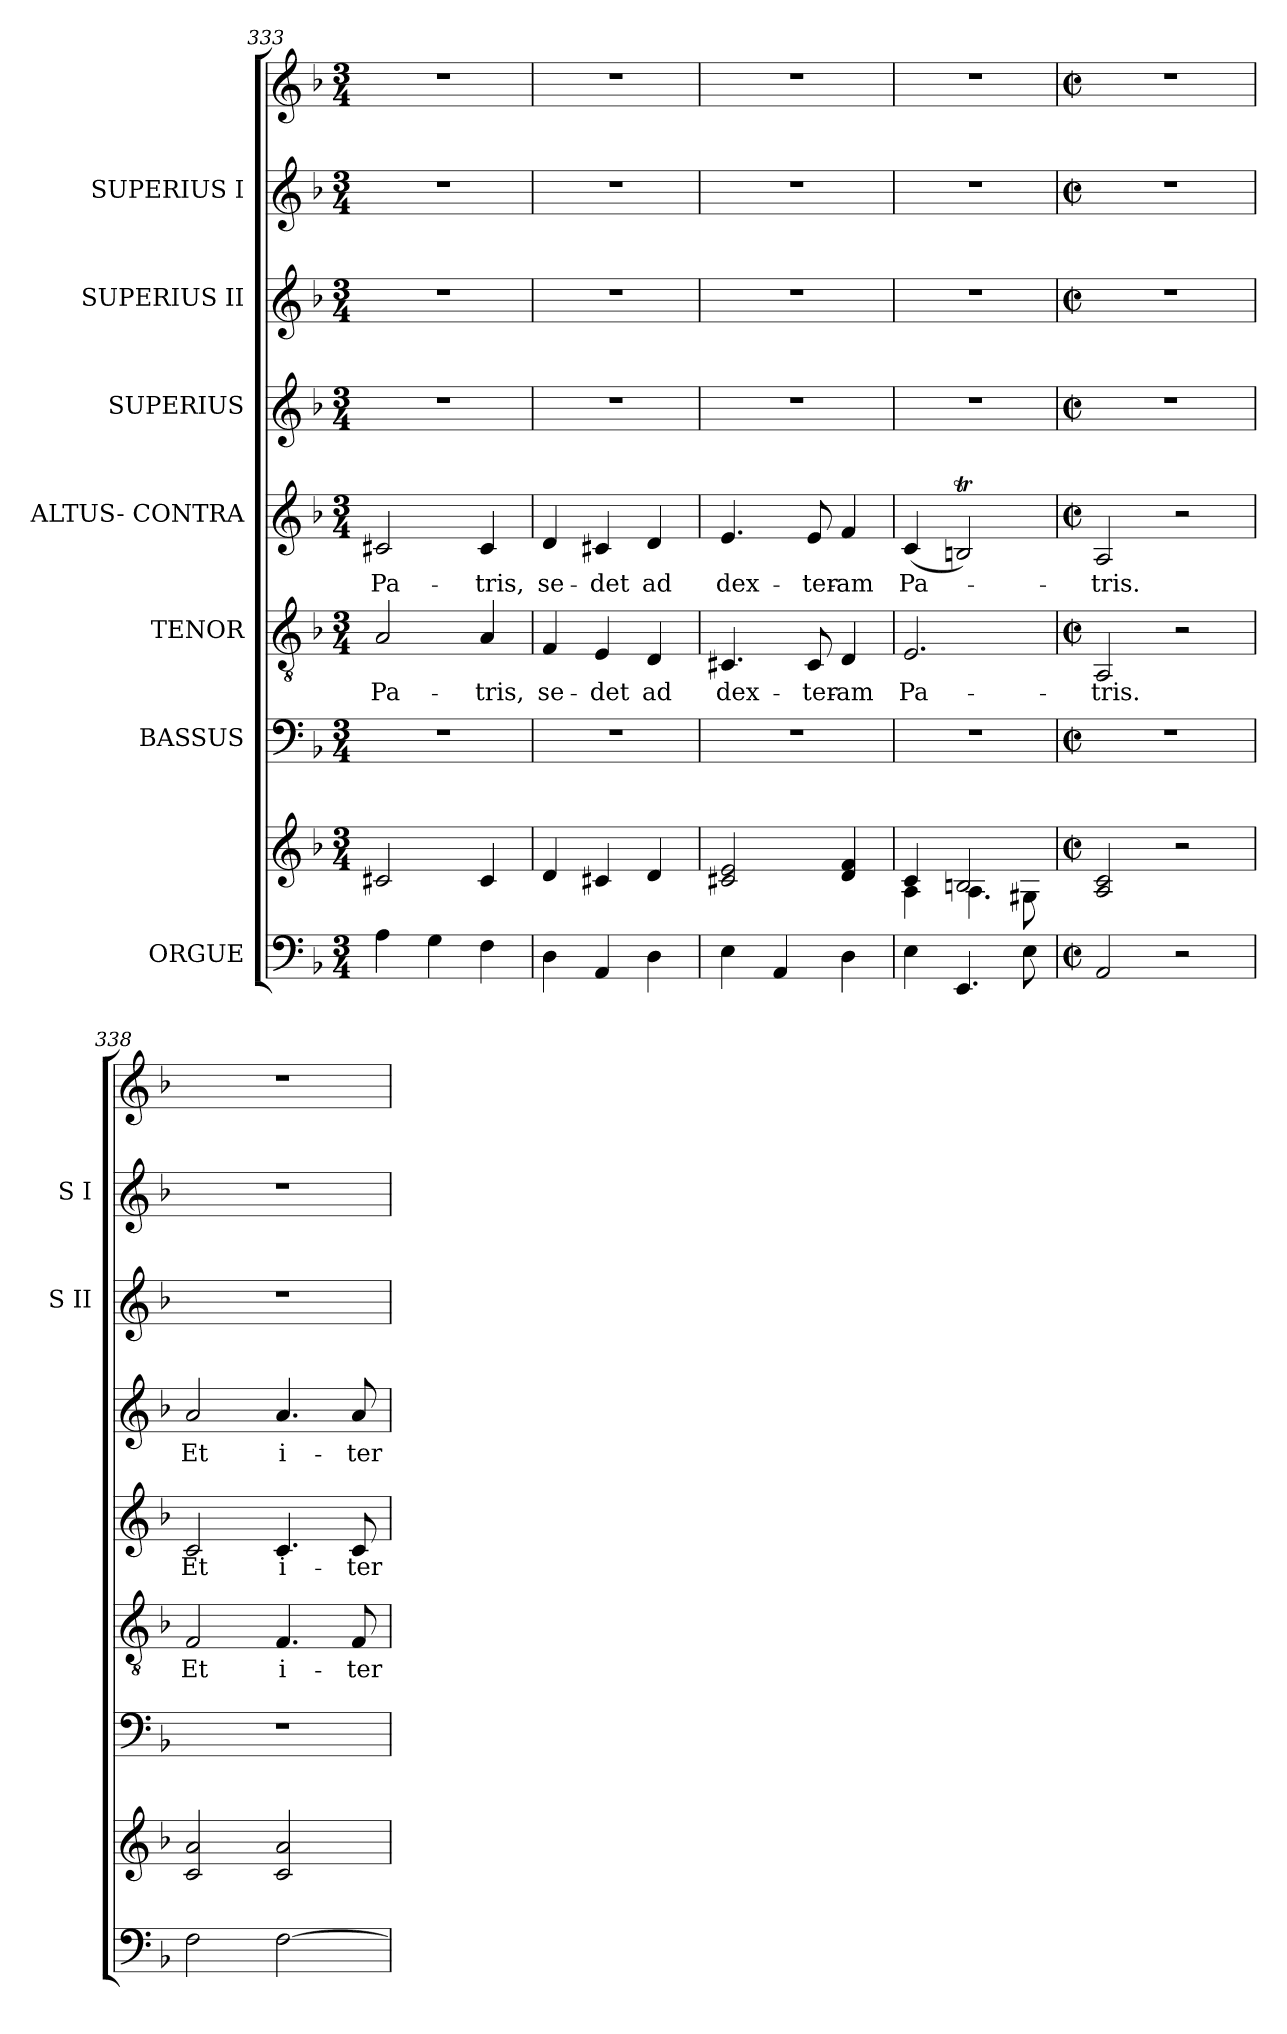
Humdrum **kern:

**kern	**kern	**kern	**kern	**text	**kern	**text	**kern	**text	**kern	**kern	**kern
*part8	*part8	*part7	*part6	*part6	*part5	*part5	*part4	*part4	*part3	*part2	*part1
*staff9	*staff8	*staff7	*staff6	*staff6	*staff5	*staff5	*staff4	*staff4	*staff3	*staff2	*staff1
*I"ORGUE	*	*I"BASSUS	*I"TENOR	*	*I"ALTUS- CONTRA	*	*I"SUPERIUS	*	*I"SUPERIUS II	*I"SUPERIUS I	*
*	*	*	*	*	*	*	*	*	*I'S II	*I'S I	*
*clefF4	*clefG2	*clefF4	*clefGv2	*	*clefG2	*	*clefG2	*	*clefG2	*clefG2	*clefG2
*k[b-]	*k[b-]	*k[b-]	*k[b-]	*	*k[b-]	*	*k[b-]	*	*k[b-]	*k[b-]	*k[b-]
*d:	*d:	*d:	*d:	*	*d:	*	*d:	*	*d:	*d:	*d:
*M3/4	*M3/4	*M3/4	*M3/4	*	*M3/4	*	*M3/4	*	*M3/4	*M3/4	*M3/4
=333	=333	=333	=333	=333	=333	=333	=333	=333	=333	=333	=333
!	!	!	!	!LO:LY:b	!	!LO:LY:b	!	!	!	!	!
4A\	2c#X/	2.r	2A/	Pa-	2c#X/	Pa-	2.r	.	2.r	2.r	2.r
4G\	.	.	.	.	.	.	.	.	.	.	.
!	!	!	!	!LO:LY:b	!	!LO:LY:b	!	!	!	!	!
4F\	4c#/	.	4A/	-tris,	4c#/	-tris,	.	.	.	.	.
=334	=334	=334	=334	=334	=334	=334	=334	=334	=334	=334	=334
!	!	!	!	!LO:LY:b	!	!LO:LY:b	!	!	!	!	!
4D\	4d/	2.r	4F/	se-	4d/	se-	2.r	.	2.r	2.r	2.r
!	!	!	!	!LO:LY:b	!	!LO:LY:b	!	!	!	!	!
4AA/	4c#X/	.	4E/	-det	4c#X/	-det	.	.	.	.	.
!	!	!	!	!LO:LY:b	!	!LO:LY:b	!	!	!	!	!
4D\	4d/	.	4D/	ad	4d/	ad	.	.	.	.	.
!!LO:LB:g=z
=335	=335	=335	=335	=335	=335	=335	=335	=335	=335	=335	=335
!	!	!	!	!LO:LY:b	!	!LO:LY:b	!	!	!	!	!
4E\	2c#X/ 2e/	2.r	4.C#X/	dex-	4.e/	dex-	2.r	.	2.r	2.r	2.r
4AA/	.	.	.	.	.	.	.	.	.	.	.
!	!	!	!	!LO:LY:b	!	!LO:LY:b	!	!	!	!	!
.	.	.	8C#/	-ter-	8e/	-ter-	.	.	.	.	.
!	!	!	!	!LO:LY:b	!	!LO:LY:b	!	!	!	!	!
4D\	4d/ 4f/	.	4D/	-am	4f/	-am	.	.	.	.	.
=336	=336	=336	=336	=336	=336	=336	=336	=336	=336	=336	=336
*	*^	*	*	*	*	*	*	*	*	*	*
!	!	!	!	!	!LO:LY:b	!	!LO:LY:b	!	!	!	!	!
4E\	4c/	4A\	2.r	2.E/	Pa-	(<4c/	Pa-	2.r	.	2.r	2.r	2.r
4.EE/	2Bn/	4.A\	.	.	.	2Bnt/)	.	.	.	.	.	.
8E\	.	8G#X\	.	.	.	.	.	.	.	.	.	.
*	*v	*v	*	*	*	*	*	*	*	*	*	*
=337	=337	=337	=337	=337	=337	=337	=337	=337	=337	=337	=337
*M2/2	*M2/2	*M2/2	*M2/2	*	*M2/2	*	*M2/2	*	*M2/2	*M2/2	*M2/2
*met(c|)	*met(c|)	*met(c|)	*met(c|)	*	*met(c|)	*	*met(c|)	*	*met(c|)	*met(c|)	*met(c|)
*	*^	*	*	*	*	*	*	*	*	*	*
!	!	!	!	!	!LO:LY:b	!	!LO:LY:b	!	!	!	!	!
*	*v	*v	*	*	*	*	*	*	*	*	*	*
2AA/	2A/ 2c/	1r	2AA/	-tris.	2A/	-tris.	1r	.	1r	1r	1r
2r	2r	.	2r	.	2r	.	.	.	.	.	.
=338	=338	=338	=338	=338	=338	=338	=338	=338	=338	=338	=338
!	!	!	!	!LO:LY:b	!	!LO:LY:b	!	!LO:LY:b	!	!	!
2F\	2c/ 2a/	1r	2F/	Et	2c/	Et	2a/	Et	1r	1r	1r
!	!	!	!	!LO:LY:b	!	!LO:LY:b	!	!LO:LY:b	!	!	!
[2F\	2c/ 2a/	.	4.F/	i-	4.c/	i-	4.a/	i-	.	.	.
!	!	!	!	!LO:LY:b	!	!LO:LY:b	!	!LO:LY:b	!	!	!
.	.	.	8F/	-ter-	8c/	-ter-	8a/	-ter-	.	.	.
=	=	=	=	=	=	=	=	=	=	=	=
*-	*-	*-	*-	*-	*-	*-	*-	*-	*-	*-	*-
